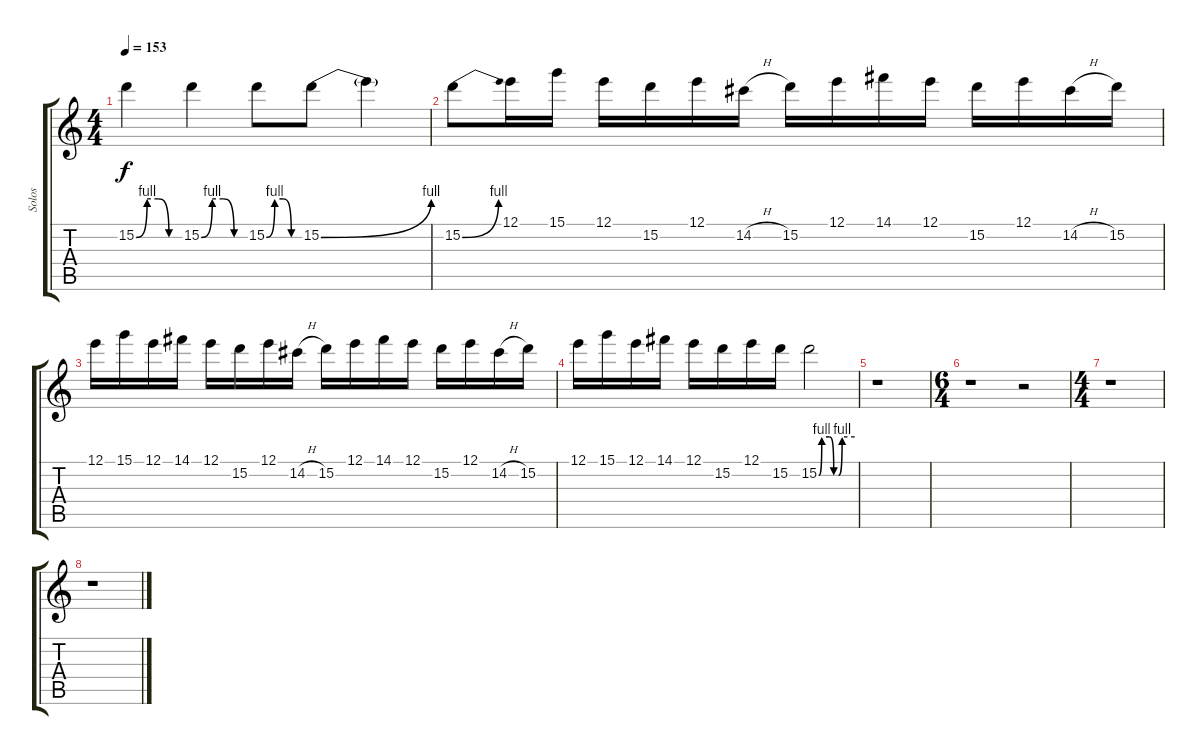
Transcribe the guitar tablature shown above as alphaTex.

\track ("Solos" "Solos") {instrument distortionguitar}
\staff {score tabs}
\tuning (E4 B3 G3 D3 A2 E2) {hide}
\ts (4 4)
\tempo 153
\clef g2
\ks c
15.2{be (custom 0 0 15 4 30 4 45 0 60 0)}.4{dy f} 15.2{be (custom 0 0 15 4 30 4 45 0 60 0)}.4 15.2{be (custom 0 0 15 4 30 4 45 0 60 0)}.8 15.2{be (bend 0 0 60 4)}.8 15.2{t}.4 |
15.2{be (bend 0 0 60 4)}.8 12.1.16 15.1.16 12.1.16 15.2.16 12.1.16 14.2{h}.16 15.2.16 12.1.16 14.1.16 12.1.16 15.2.16 12.1.16 14.2{h}.16 15.2.16 |
12.1.16 15.1.16 12.1.16 14.1.16 12.1.16 15.2.16 12.1.16 14.2{h}.16 15.2.16 12.1.16 14.1.16 12.1.16 15.2.16 12.1.16 14.2{h}.16 15.2.16 |
12.1.16 15.1.16 12.1.16 14.1.16 12.1.16 15.2.16 12.1.16 15.2.16 15.2{be (custom 0 0 5 4 18 4 25 0 33 0 39 4 60 4)}.2 |
r.1 |
\ts (6 4)
r.1 r.2 |
\ts (4 4)
r.1 |
r.1
